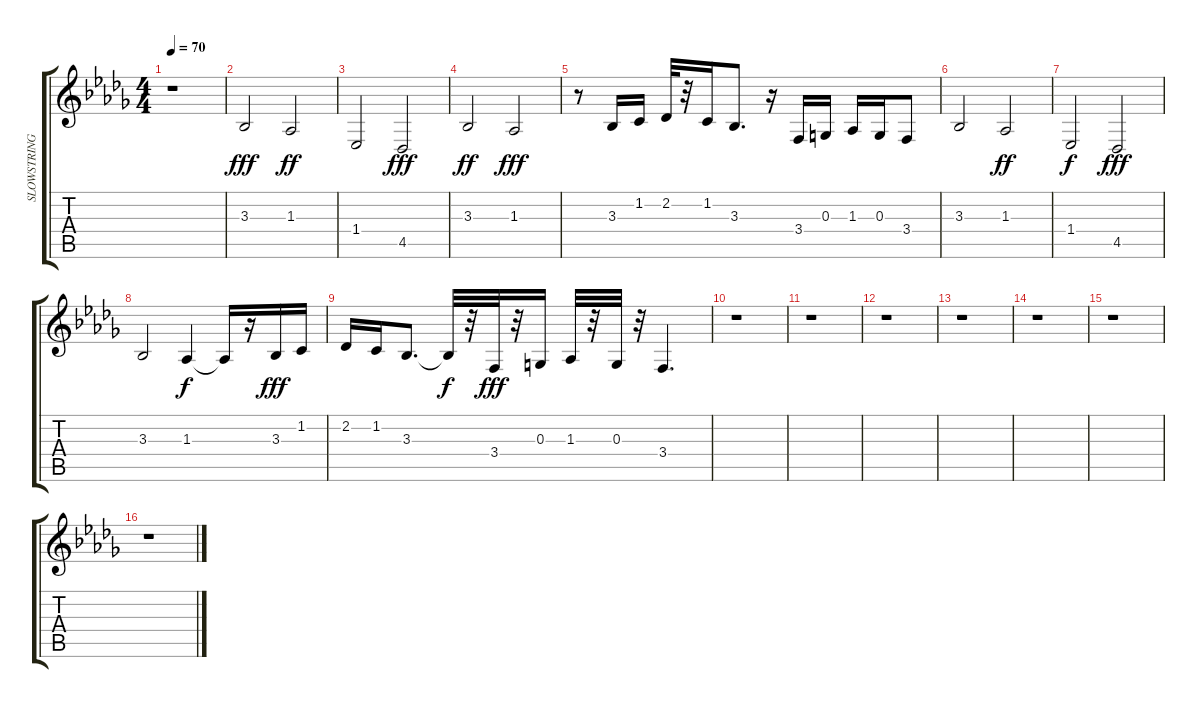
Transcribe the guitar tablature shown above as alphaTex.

\track ("SLOWSTRING" "SLOWSTRING") {instrument stringensemble2}
\staff {score tabs}
\tuning (E4 B3 G3 D3 A2 E2) {hide}
\ts (4 4)
\tempo 70
\clef g2
\ks bbminor
r.1{dy fff} |
3.3.2 1.3.2{dy ff} |
1.4.2 4.5.2{dy fff} |
3.3.2{dy ff} 1.3.2{dy fff} |
r.8 3.3.16 1.2.16 2.2.32 r.32 1.2.16 3.3.8{d} r.16 3.4.16 0.3.16 1.3.16 0.3.16 3.4.8 |
3.3.2 1.3.2{dy ff} |
1.4.2{dy f} 4.5.2{dy fff} |
3.3.2 1.3.4{dy f} 1.3{t}.16 r.16 3.3.16{dy fff} 1.2.16 |
2.2.16 1.2.16 3.3.8{d} 3.3{t}.32{dy f} r.32 3.4.32{dy fff} r.32 0.3.16 1.3.32 r.32 0.3.32 r.32 3.4.4{d} |
r.1 |
r.1 |
r.1 |
r.1 |
r.1 |
r.1 |
r.1
